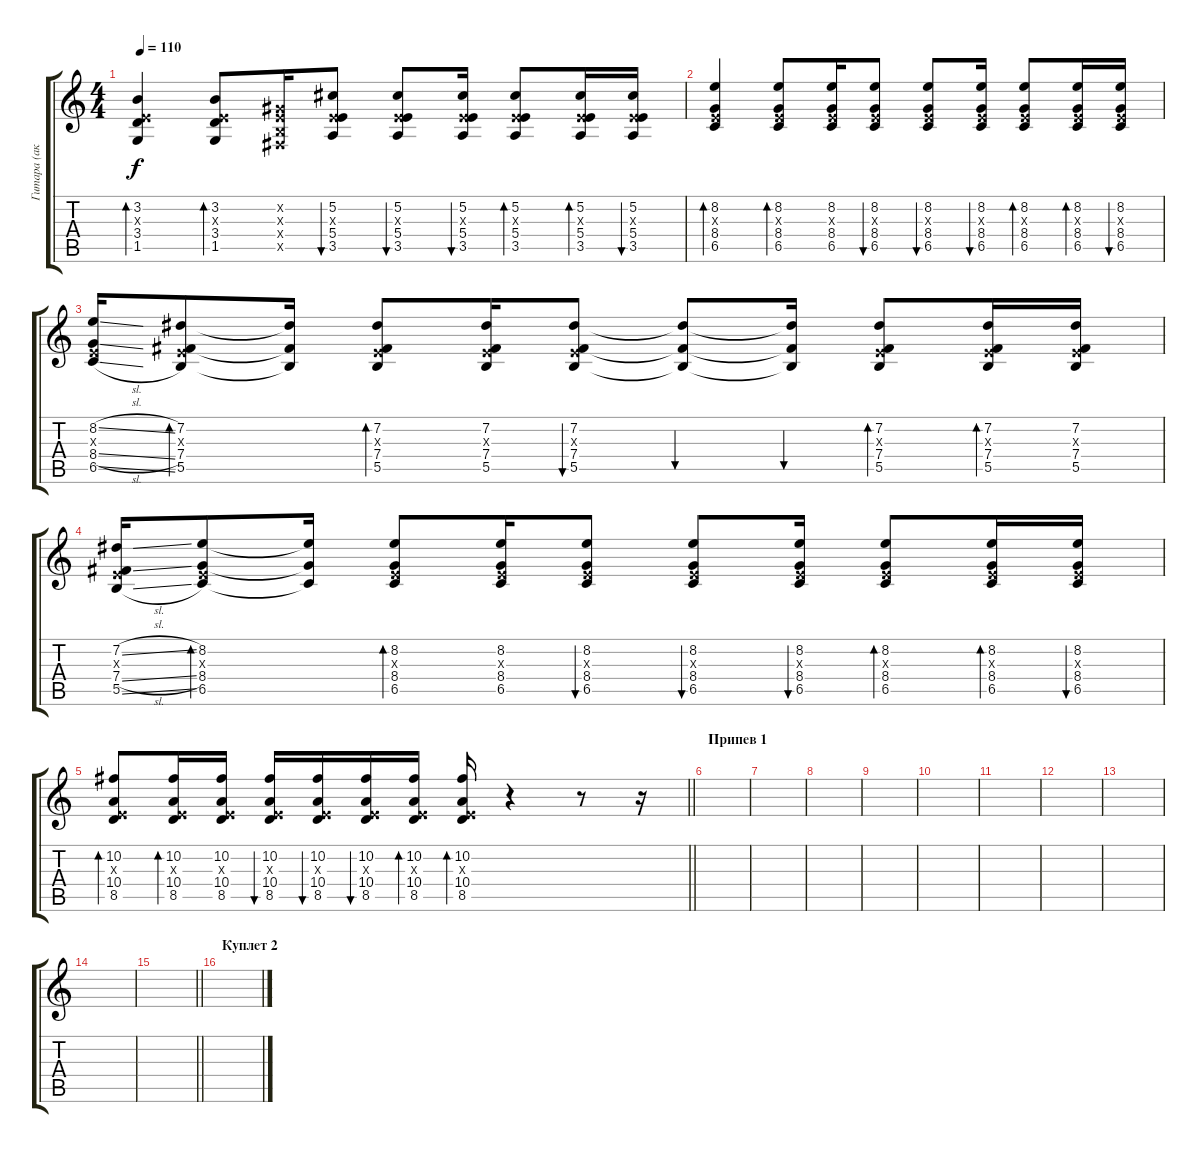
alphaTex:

\track ("Гитара (акуст)" "Гитара (ак") {instrument acousticguitarsteel}
\staff {score tabs}
\tuning (Db4 Ab3 E3 B2 Gb2 B1) {hide}
\ts (4 4)
\tempo 110
\clef g2
\ks c
(3.2 0.3{x} 3.4 1.5).4{bd 60 dy f} (3.2 0.3{x} 3.4 1.5).8{bd 60} (0.2{x} 0.3{x} 0.4{x} 0.5{x}).16 (5.2 0.3{x} 5.4 3.5).8{bu 60} (5.2 0.3{x} 5.4 3.5).8{bu 60} (5.2 0.3{x} 5.4 3.5).16{bu 60} (5.2 0.3{x} 5.4 3.5).8{bd 60} (5.2 0.3{x} 5.4 3.5).16{bd 60} (5.2 0.3{x} 5.4 3.5).16{bu 60} |
(8.2 0.3{x} 8.4 6.5).4{bd 60} (8.2 0.3{x} 8.4 6.5).8{bd 60} (8.2 0.3{x} 8.4 6.5).16 (8.2 0.3{x} 8.4 6.5).8{bu 60} (8.2 0.3{x} 8.4 6.5).8{bu 60} (8.2 0.3{x} 8.4 6.5).16{bu 60} (8.2 0.3{x} 8.4 6.5).8{bd 60} (8.2 0.3{x} 8.4 6.5).16{bd 60} (8.2 0.3{x} 8.4 6.5).16{bu 60} |
(8.2{sl} 0.3{x} 8.4{sl} 6.5{sl}).16 (7.2 0.3{x} 7.4 5.5).8{bd 60} (7.2{t} 7.4{t} 5.5{t}).16 (7.2 0.3{x} 7.4 5.5).8{bd 60} (7.2 0.3{x} 7.4 5.5).16 (7.2 0.3{x} 7.4 5.5).8{bu 60} (7.2{t} 7.4{t} 5.5{t}).8{bu 60} (7.2{t} 7.4{t} 5.5{t}).16{bu 60} (7.2 0.3{x} 7.4 5.5).8{bd 60} (7.2 0.3{x} 7.4 5.5).16{bd 60} (7.2 0.3{x} 7.4 5.5).16 |
(7.2{sl} 0.3{x} 7.4{sl} 5.5{sl}).16 (8.2 0.3{x} 8.4 6.5).8{bd 60} (8.2{t} 8.4{t} 6.5{t}).16 (8.2 0.3{x} 8.4 6.5).8{bd 60} (8.2 0.3{x} 8.4 6.5).16 (8.2 0.3{x} 8.4 6.5).8{bu 60} (8.2 0.3{x} 8.4 6.5).8{bu 60} (8.2 0.3{x} 8.4 6.5).16{bu 60} (8.2 0.3{x} 8.4 6.5).8{bd 60} (8.2 0.3{x} 8.4 6.5).16{bd 60} (8.2 0.3{x} 8.4 6.5).16{bu 60} |
\barLineRight lightlight
(10.2 0.3{x} 10.4 8.5).8{bd 60} (10.2 0.3{x} 10.4 8.5).16{bd 60} (10.2 0.3{x} 10.4 8.5).16 (10.2 0.3{x} 10.4 8.5).16{bu 60} (10.2 0.3{x} 10.4 8.5).16{bu 60} (10.2 0.3{x} 10.4 8.5).16{bu 60} (10.2 0.3{x} 10.4 8.5).16{bd 60} (10.2 0.3{x} 10.4 8.5).16{bd 60} r.4 r.8 r.16 |
\section ("" "Припев 1")
|
|
|
|
|
|
|
|
|
\barLineRight lightlight
|
\section ("" "Куплет 2")
